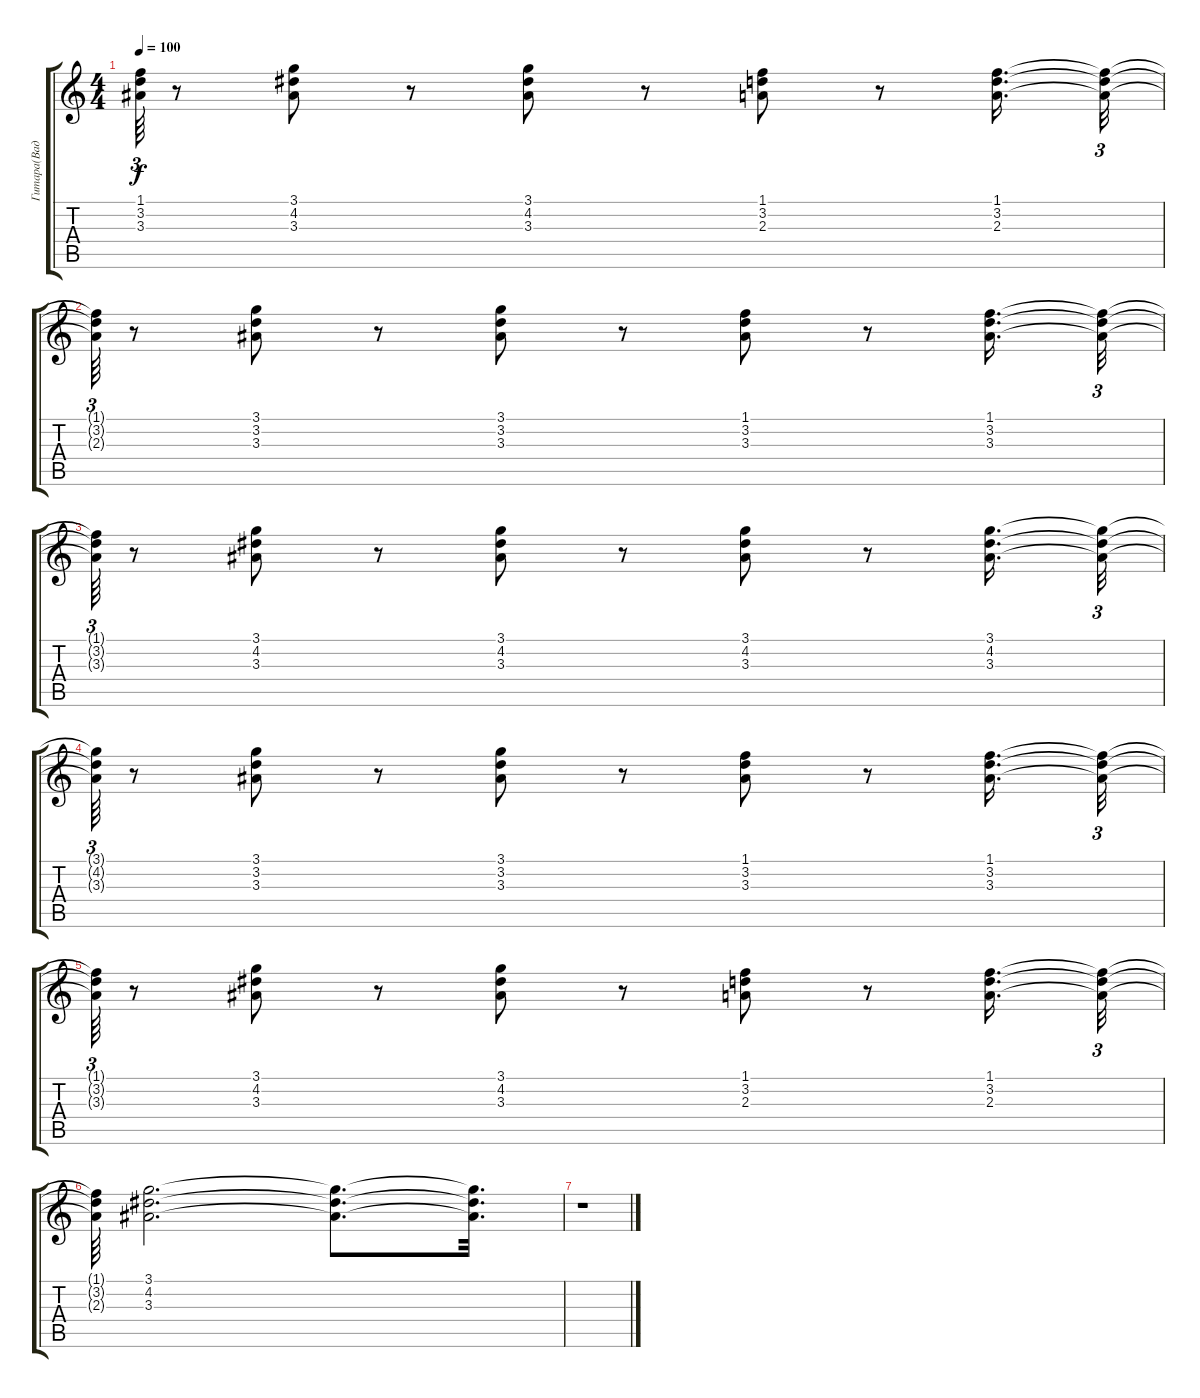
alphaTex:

\track ("Гитара(Вадим)" "Гитара(Вад") {instrument electricguitarclean}
\staff {score tabs}
\tuning (E4 B3 G3 D3 A2 E2) {hide}
\ts (4 4)
\tempo 100
\clef g2
\ks c
(1.1{t} 3.2{t} 3.3{t}).64{tu (3 2) dy f} r.8 (3.1 4.2 3.3).8 r.8 (3.1 4.2 3.3).8 r.8 (1.1 3.2 2.3).8 r.8 (1.1 3.2 2.3).16{d} (1.1{t} 3.2{t} 2.3{t}).32{tu (3 2)} |
(1.1{t} 3.2{t} 2.3{t}).64{tu (3 2)} r.8 (3.1 3.2 3.3).8 r.8 (3.1 3.2 3.3).8 r.8 (1.1 3.2 3.3).8 r.8 (1.1 3.2 3.3).16{d} (1.1{t} 3.2{t} 3.3{t}).32{tu (3 2)} |
(1.1{t} 3.2{t} 3.3{t}).64{tu (3 2)} r.8 (3.1 4.2 3.3).8 r.8 (3.1 4.2 3.3).8 r.8 (3.1 4.2 3.3).8 r.8 (3.1 4.2 3.3).16{d} (3.1{t} 4.2{t} 3.3{t}).32{tu (3 2)} |
(3.1{t} 4.2{t} 3.3{t}).64{tu (3 2)} r.8 (3.1 3.2 3.3).8 r.8 (3.1 3.2 3.3).8 r.8 (1.1 3.2 3.3).8 r.8 (1.1 3.2 3.3).16{d} (1.1{t} 3.2{t} 3.3{t}).32{tu (3 2)} |
(1.1{t} 3.2{t} 3.3{t}).64{tu (3 2)} r.8 (3.1 4.2 3.3).8 r.8 (3.1 4.2 3.3).8 r.8 (1.1 3.2 2.3).8 r.8 (1.1 3.2 2.3).16{d} (1.1{t} 3.2{t} 2.3{t}).32{tu (3 2)} |
(1.1{t} 3.2{t} 2.3{t}).64 (3.1 4.2 3.3).2{d} (3.1{t} 4.2{t} 3.3{t}).8{d} (3.1{t} 4.2{t} 3.3{t}).32{d} |
r.1
